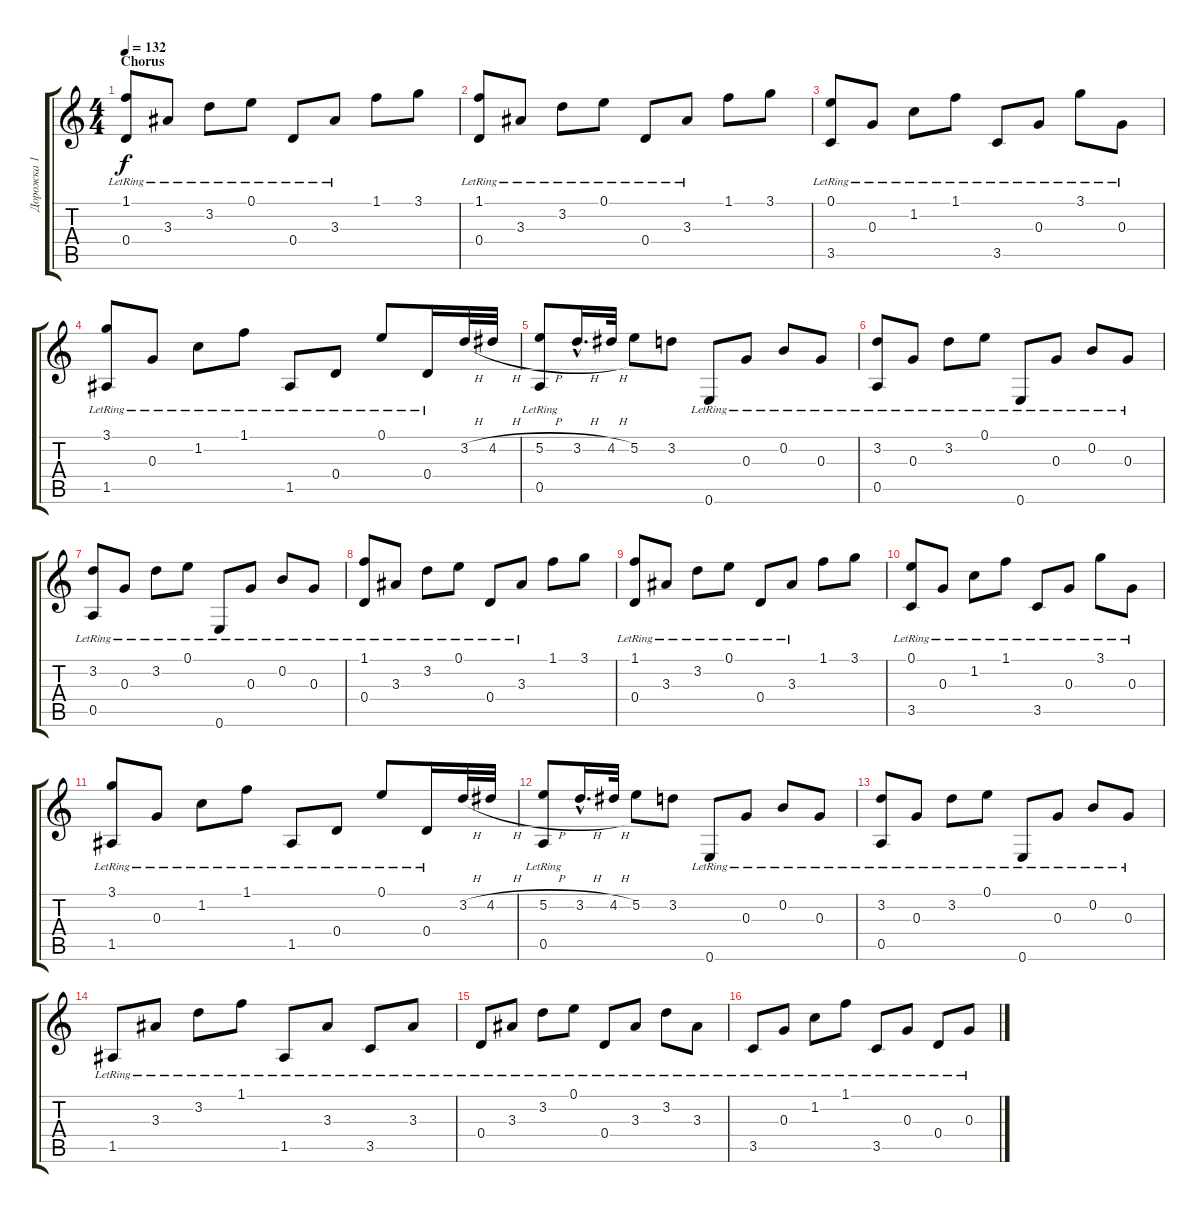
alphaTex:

\track ("Дорожка 1" "Дорожка 1") {instrument acousticguitarnylon}
\staff {score tabs}
\tuning (E4 B3 G3 D3 A2 E2) {hide}
\ts (4 4)
\section ("" "Chorus")
\tempo 132
\clef g2
\ks c
(1.1{lr} 0.4{lr}).8{dy f} 3.3{lr}.8 3.2{lr}.8 0.1{lr}.8 0.4{lr}.8 3.3{lr}.8 1.1.8 3.1.8 |
(1.1{lr} 0.4{lr}).8 3.3{lr}.8 3.2{lr}.8 0.1{lr}.8 0.4{lr}.8 3.3{lr}.8 1.1.8 3.1.8 |
(0.1{lr} 3.5{lr}).8 0.3{lr}.8 1.2{lr}.8 1.1{lr}.8 3.5{lr}.8 0.3{lr}.8 3.1{lr}.8 0.3{lr}.8 |
(3.1{lr} 1.5{lr}).8 0.3{lr}.8 1.2{lr}.8 1.1{lr}.8 1.5{lr}.8 0.4{lr}.8 0.1{lr}.8 0.4{lr}.16 3.2{h}.32 4.2{h}.32 |
(5.2{h} 0.5{lr}).8 3.2{h hac}.16{d} 4.2{h}.32 5.2.8 3.2.8 0.6{lr}.8 0.3{lr}.8 0.2{lr}.8 0.3{lr}.8 |
(3.2{lr} 0.5{lr}).8 0.3{lr}.8 3.2{lr}.8 0.1{lr}.8 0.6{lr}.8 0.3{lr}.8 0.2{lr}.8 0.3{lr}.8 |
(3.2{lr} 0.5{lr}).8 0.3{lr}.8 3.2{lr}.8 0.1{lr}.8 0.6{lr}.8 0.3{lr}.8 0.2{lr}.8 0.3{lr}.8 |
(1.1{lr} 0.4{lr}).8 3.3{lr}.8 3.2{lr}.8 0.1{lr}.8 0.4{lr}.8 3.3{lr}.8 1.1.8 3.1.8 |
(1.1{lr} 0.4{lr}).8 3.3{lr}.8 3.2{lr}.8 0.1{lr}.8 0.4{lr}.8 3.3{lr}.8 1.1.8 3.1.8 |
(0.1{lr} 3.5{lr}).8 0.3{lr}.8 1.2{lr}.8 1.1{lr}.8 3.5{lr}.8 0.3{lr}.8 3.1{lr}.8 0.3{lr}.8 |
(3.1{lr} 1.5{lr}).8 0.3{lr}.8 1.2{lr}.8 1.1{lr}.8 1.5{lr}.8 0.4{lr}.8 0.1{lr}.8 0.4{lr}.16 3.2{h}.32 4.2{h}.32 |
(5.2{h} 0.5{lr}).8 3.2{h hac}.16{d} 4.2{h}.32 5.2.8 3.2.8 0.6{lr}.8 0.3{lr}.8 0.2{lr}.8 0.3{lr}.8 |
(3.2{lr} 0.5{lr}).8 0.3{lr}.8 3.2{lr}.8 0.1{lr}.8 0.6{lr}.8 0.3{lr}.8 0.2{lr}.8 0.3{lr}.8 |
1.5{lr}.8 3.3{lr}.8 3.2{lr}.8 1.1{lr}.8 1.5{lr}.8 3.3{lr}.8 3.5{lr}.8 3.3{lr}.8 |
0.4{lr}.8 3.3{lr}.8 3.2{lr}.8 0.1{lr}.8 0.4{lr}.8 3.3{lr}.8 3.2{lr}.8 3.3{lr}.8 |
3.5{lr}.8 0.3{lr}.8 1.2{lr}.8 1.1{lr}.8 3.5{lr}.8 0.3{lr}.8 0.4{lr}.8 0.3{lr}.8
